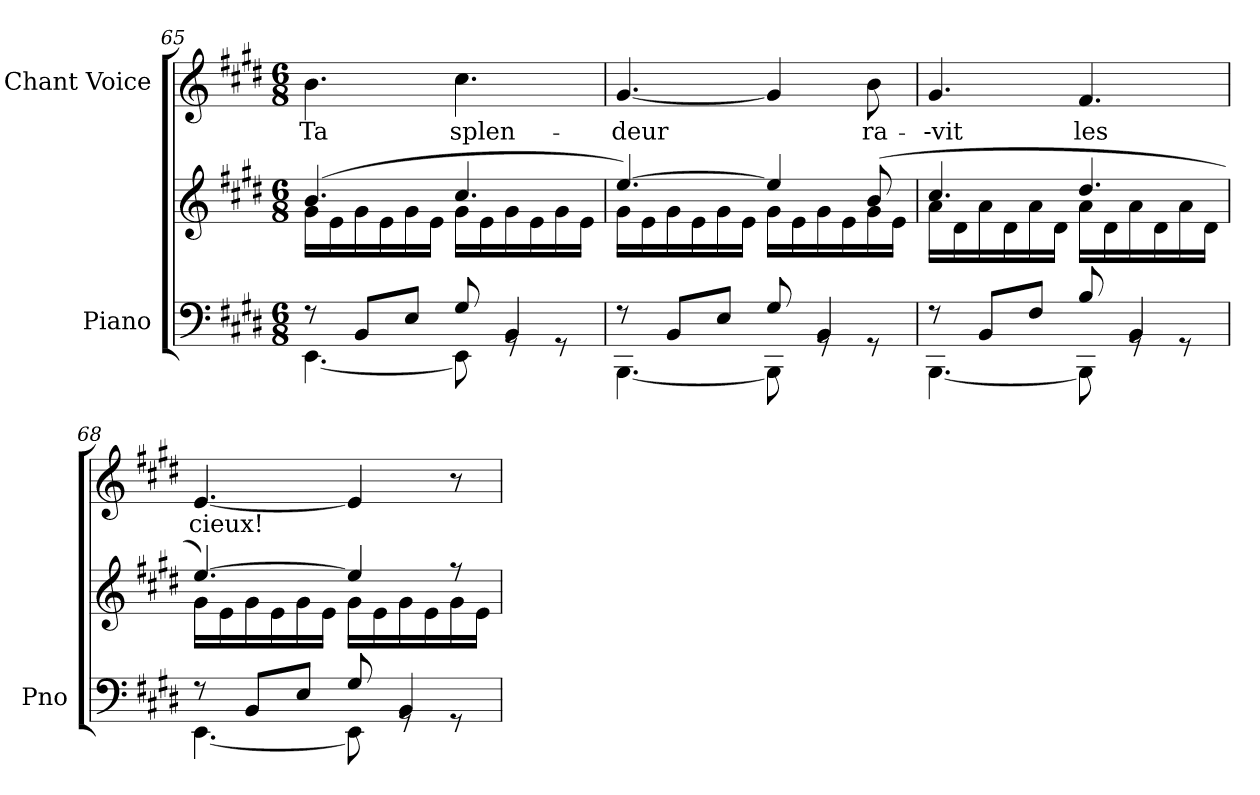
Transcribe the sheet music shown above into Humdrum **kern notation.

**kern	**kern	**kern	**text
*part2	*part2	*part1	*part1
*staff3	*staff2	*staff1	*staff1
*I"Piano	*	*I"Chant Voice	*
*I'Pno	*	*	*
*clefF4	*clefG2	*clefG2	*
*k[f#c#g#d#]	*k[f#c#g#d#]	*k[f#c#g#d#]	*
*M6/8	*M6/8	*M6/8	*
=65	=65	=65	=65
*^	*^	*	*
!	!	!	!	!	!LO:LY:b
8r	[4.EE\	(>4.b/	16g#\LL	4.b\	Ta
.	.	.	16e\	.	.
8BB/L	.	.	16g#\	.	.
.	.	.	16e\	.	.
8E/J	.	.	16g#\	.	.
.	.	.	16e\JJ	.	.
!	!	!	!	!	!LO:LY:b
8G#/	8EE\]	4.cc#/	16g#\LL	4.cc#\	splen-
.	.	.	16e\	.	.
4BB/	8rGG	.	16g#\	.	.
.	.	.	16e\	.	.
.	8rGG	.	16g#\	.	.
.	.	.	16e\JJ	.	.
=66	=66	=66	=66	=66	=66
!	!	!	!	!	!LO:LY:b
8r	[4.BBB\	[4.ee/)	16g#\LL	[4.g#/	-deur
.	.	.	16e\	.	.
8BB/L	.	.	16g#\	.	.
.	.	.	16e\	.	.
8E/J	.	.	16g#\	.	.
.	.	.	16e\JJ	.	.
8G#/	8BBB\]	4ee/]	16g#\LL	4g#/]	.
.	.	.	16e\	.	.
4BB/	8rGG	.	16g#\	.	.
.	.	.	16e\	.	.
!	!	!	!	!	!LO:LY:b
.	8rGG	(>8b/	16g#\	8b\	ra-
.	.	.	16e\JJ	.	.
!!LO:LB:g=z
=67	=67	=67	=67	=67	=67
!	!	!	!	!	!LO:LY:b
8r	[4.BBB\	4.cc#/	16a\LL	4.g#/	--vit
.	.	.	16d#\	.	.
8BB/L	.	.	16a\	.	.
.	.	.	16d#\	.	.
8F#/J	.	.	16a\	.	.
.	.	.	16d#\JJ	.	.
!	!	!	!	!	!LO:LY:b
8B/	8BBB\]	4.dd#/	16a\LL	4.f#/	les
.	.	.	16d#\	.	.
4BB/	8rGG	.	16a\	.	.
.	.	.	16d#\	.	.
.	8rGG	.	16a\	.	.
.	.	.	16d#\JJ	.	.
=68	=68	=68	=68	=68	=68
!	!	!	!	!	!LO:LY:b
8r	[4.EE\	[4.ee/)	16g#\LL	[4.e/	cieux!
.	.	.	16e\	.	.
8BB/L	.	.	16g#\	.	.
.	.	.	16e\	.	.
8E/J	.	.	16g#\	.	.
.	.	.	16e\JJ	.	.
8G#/	8EE\]	4ee/]	16g#\LL	4e/]	.
.	.	.	16e\	.	.
4BB/	8rGG	.	16g#\	.	.
.	.	.	16e\	.	.
.	8rGG	8r	16g#\	8r	.
.	.	.	16e\JJ	.	.
*v	*v	*	*	*	*
*	*v	*v	*	*
=	=	=	=
*-	*-	*-	*-
